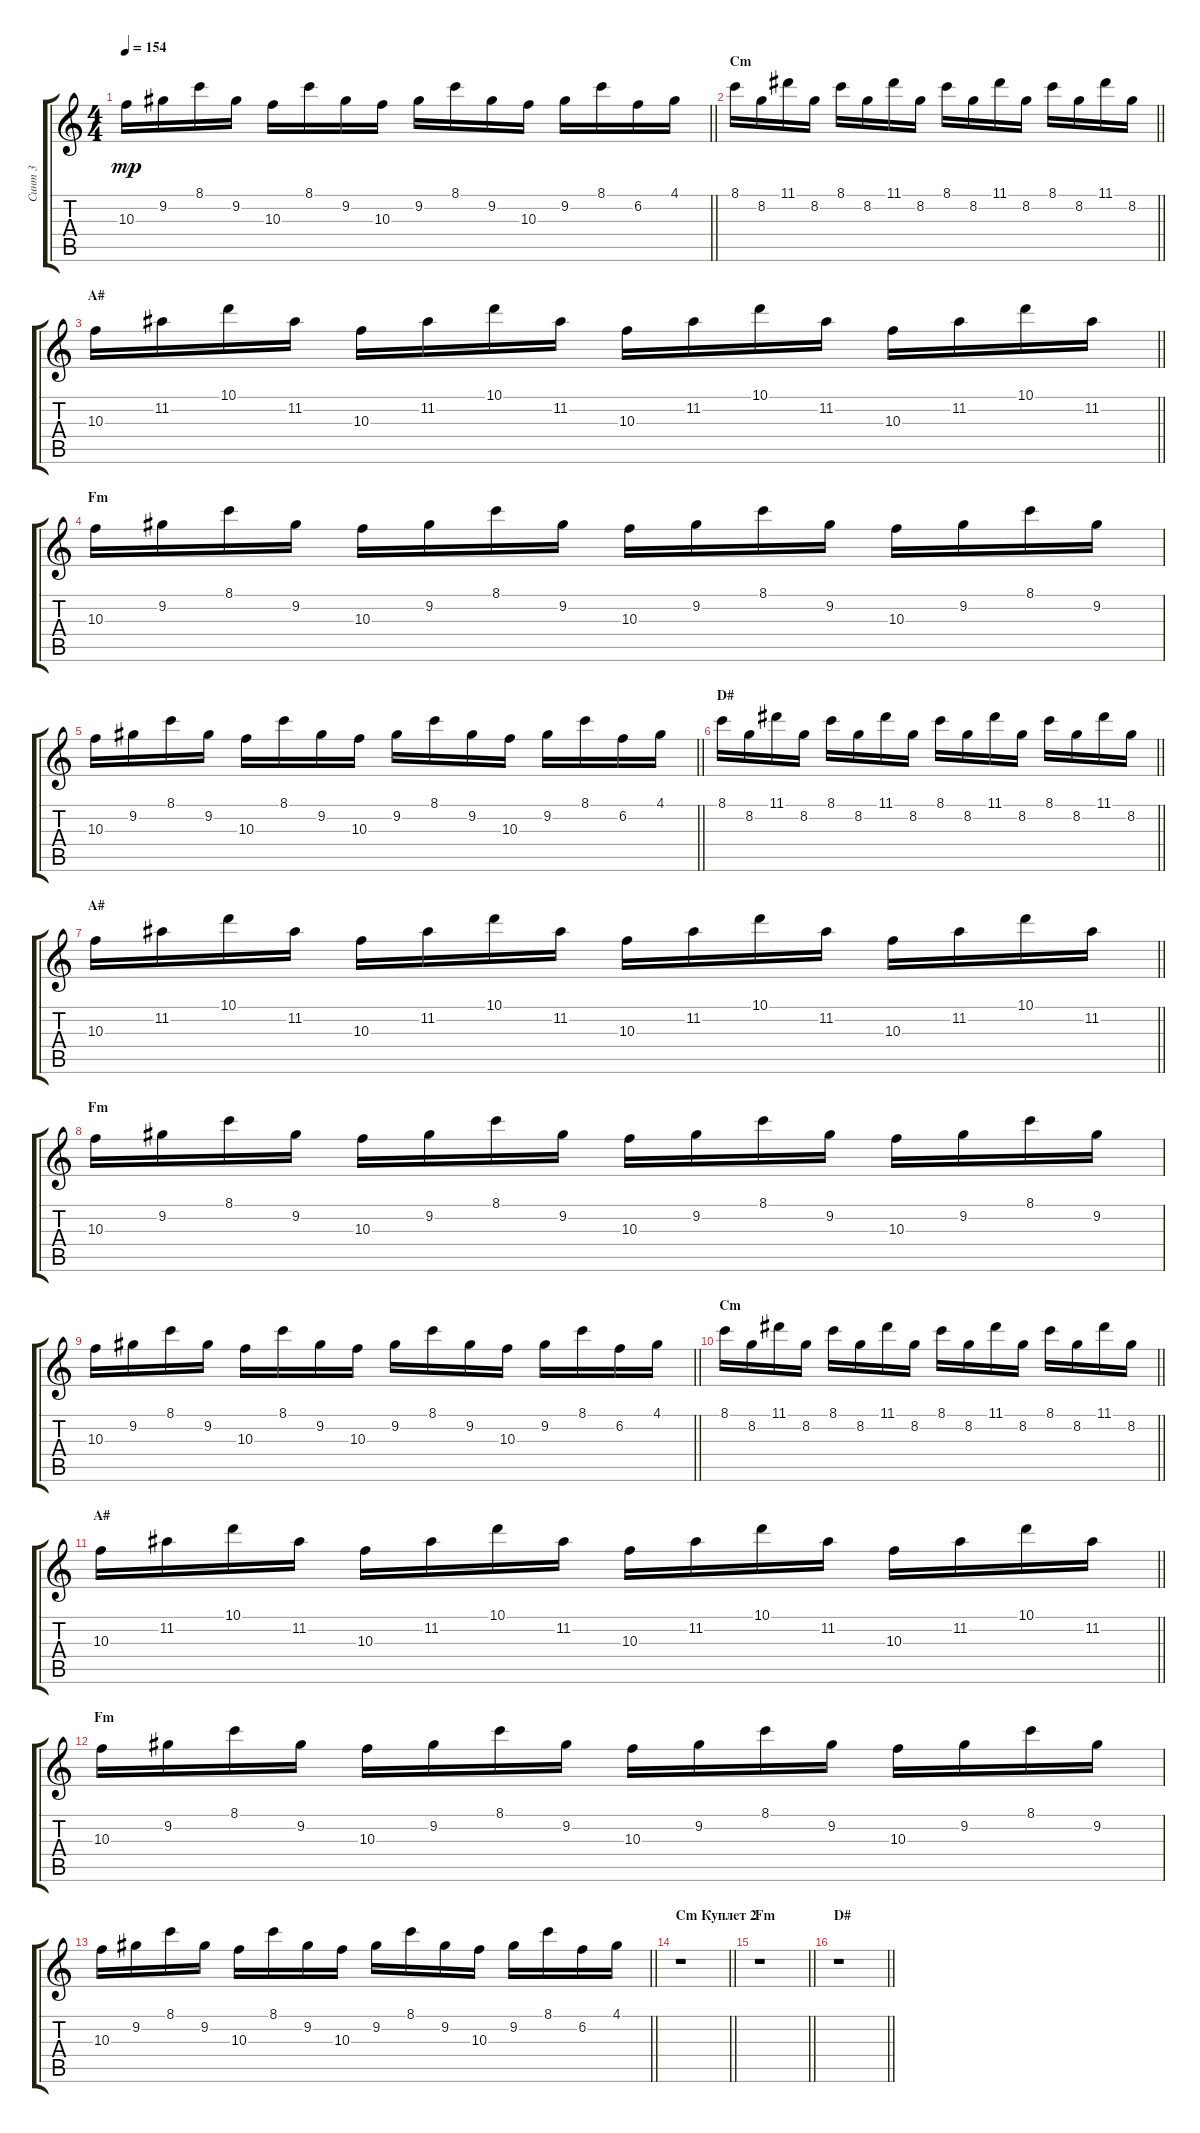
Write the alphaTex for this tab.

\track ("Синт 3" "Синт 3") {instrument lead1square}
\staff {score tabs}
\tuning (E5 B4 G4 D4 A3 E3) {hide}
\ts (4 4)
\tempo 154
\clef g2
\barLineRight lightlight
\ks c
10.3.16{dy mp} 9.2.16 8.1.16 9.2.16 10.3.16 8.1.16 9.2.16 10.3.16 9.2.16 8.1.16 9.2.16 10.3.16 9.2.16 8.1.16 6.2.16 4.1.16 |
\section ("" "Cm")
\barLineRight lightlight
8.1.16 8.2.16 11.1.16 8.2.16 8.1.16 8.2.16 11.1.16 8.2.16 8.1.16 8.2.16 11.1.16 8.2.16 8.1.16 8.2.16 11.1.16 8.2.16 |
\section ("" "A#")
\barLineRight lightlight
10.3.16 11.2.16 10.1.16 11.2.16 10.3.16 11.2.16 10.1.16 11.2.16 10.3.16 11.2.16 10.1.16 11.2.16 10.3.16 11.2.16 10.1.16 11.2.16 |
\section ("" "Fm")
10.3.16 9.2.16 8.1.16 9.2.16 10.3.16 9.2.16 8.1.16 9.2.16 10.3.16 9.2.16 8.1.16 9.2.16 10.3.16 9.2.16 8.1.16 9.2.16 |
\barLineRight lightlight
10.3.16 9.2.16 8.1.16 9.2.16 10.3.16 8.1.16 9.2.16 10.3.16 9.2.16 8.1.16 9.2.16 10.3.16 9.2.16 8.1.16 6.2.16 4.1.16 |
\section ("" "D#")
\barLineRight lightlight
8.1.16 8.2.16 11.1.16 8.2.16 8.1.16 8.2.16 11.1.16 8.2.16 8.1.16 8.2.16 11.1.16 8.2.16 8.1.16 8.2.16 11.1.16 8.2.16 |
\section ("" "A#")
\barLineRight lightlight
10.3.16 11.2.16 10.1.16 11.2.16 10.3.16 11.2.16 10.1.16 11.2.16 10.3.16 11.2.16 10.1.16 11.2.16 10.3.16 11.2.16 10.1.16 11.2.16 |
\section ("" "Fm")
10.3.16 9.2.16 8.1.16 9.2.16 10.3.16 9.2.16 8.1.16 9.2.16 10.3.16 9.2.16 8.1.16 9.2.16 10.3.16 9.2.16 8.1.16 9.2.16 |
\barLineRight lightlight
10.3.16 9.2.16 8.1.16 9.2.16 10.3.16 8.1.16 9.2.16 10.3.16 9.2.16 8.1.16 9.2.16 10.3.16 9.2.16 8.1.16 6.2.16 4.1.16 |
\section ("" "Cm")
\barLineRight lightlight
8.1.16 8.2.16 11.1.16 8.2.16 8.1.16 8.2.16 11.1.16 8.2.16 8.1.16 8.2.16 11.1.16 8.2.16 8.1.16 8.2.16 11.1.16 8.2.16 |
\section ("" "A#")
\barLineRight lightlight
10.3.16 11.2.16 10.1.16 11.2.16 10.3.16 11.2.16 10.1.16 11.2.16 10.3.16 11.2.16 10.1.16 11.2.16 10.3.16 11.2.16 10.1.16 11.2.16 |
\section ("" "Fm")
10.3.16 9.2.16 8.1.16 9.2.16 10.3.16 9.2.16 8.1.16 9.2.16 10.3.16 9.2.16 8.1.16 9.2.16 10.3.16 9.2.16 8.1.16 9.2.16 |
\barLineRight lightlight
10.3.16 9.2.16 8.1.16 9.2.16 10.3.16 8.1.16 9.2.16 10.3.16 9.2.16 8.1.16 9.2.16 10.3.16 9.2.16 8.1.16 6.2.16 4.1.16 |
\section ("" "Cm Куплет 2")
\barLineRight lightlight
r.1 |
\section ("" "Fm")
\barLineRight lightlight
r.1 |
\section ("" "D#")
\barLineRight lightlight
r.1
